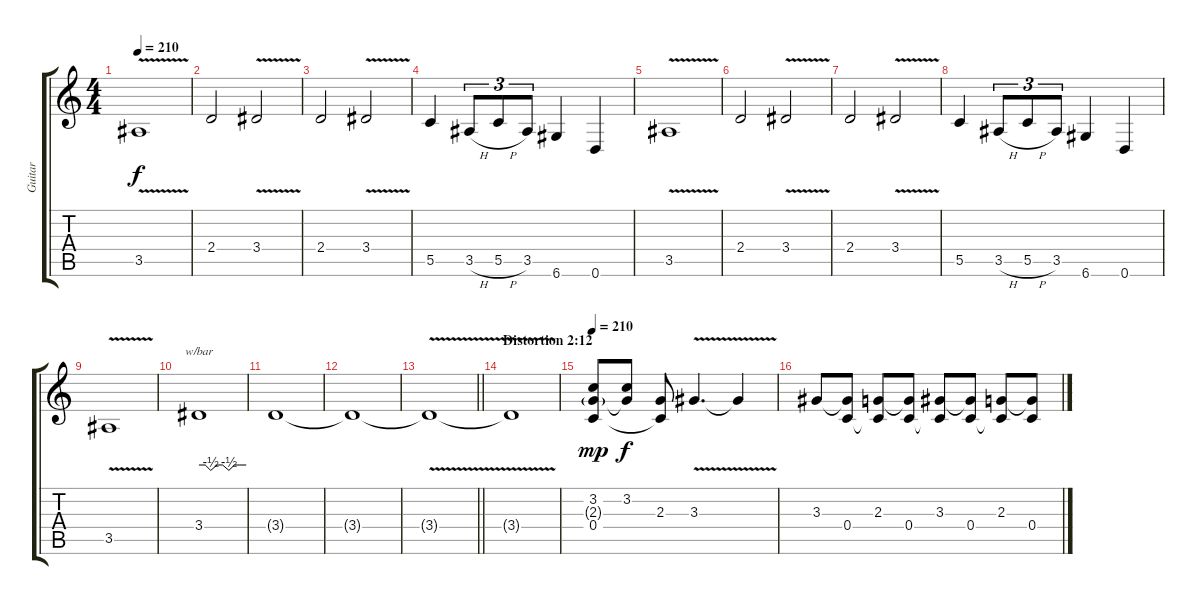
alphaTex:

\track ("Guitar" "Guitar") {instrument distortionguitar}
\staff {score tabs}
\tuning (D4 A3 F3 C3 G2 D2) {hide}
\ts (4 4)
\tempo 210
\clef g2
\ks c
3.5{v}.1{dy f} |
2.4.2 3.4{v}.2 |
2.4.2 3.4{v}.2 |
5.5.4 3.5{h}.8{tu (3 2)} 5.5{h}.8{tu (3 2)} 3.5.8{tu (3 2)} 6.6.4 0.6.4 |
3.5{v}.1 |
2.4.2 3.4{v}.2 |
2.4.2 3.4{v}.2 |
5.5.4 3.5{h}.8{tu (3 2)} 5.5{h}.8{tu (3 2)} 3.5.8{tu (3 2)} 6.6.4 0.6.4 |
3.5{v}.1 |
3.4.1{tbe (custom default 0 0 8 0 15 -2 23 0 30 0 38 -2 45 0 52 0 60 0)} |
3.4{t}.1 |
3.4{t}.1 |
\barLineRight lightlight
3.4{v t}.1 |
\section ("" "Distortion 2:12")
3.4{v t}.1 |
\tempo 210
(3.2 2.3{g} 0.4).8{dy mp} (3.2 2.3{t}).8{dy f} (2.3 0.4{t}).8 3.3{v}.4{d} 3.3{t}.4 |
3.3.8 (3.3{t} 0.4).8 (2.3 0.4{t}).8 (2.3{t} 0.4).8 (3.3 0.4{t}).8 (3.3{t} 0.4).8 (2.3 0.4{t}).8 (2.3{t} 0.4).8
